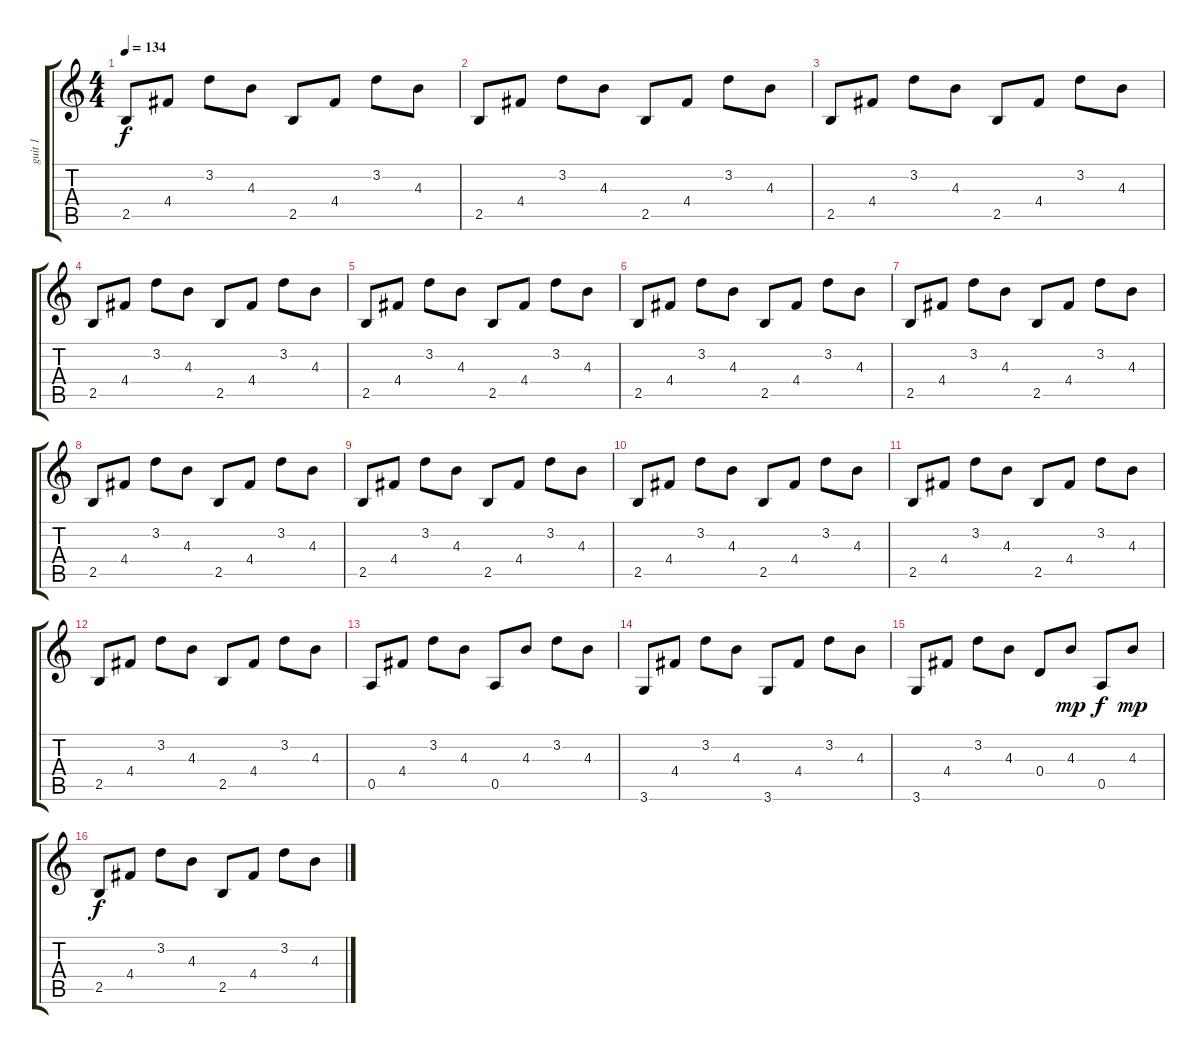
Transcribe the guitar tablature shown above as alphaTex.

\track ("guit 1" "guit 1") {instrument distortionguitar}
\staff {score tabs}
\tuning (E4 B3 G3 D3 A2 E2) {hide}
\ts (4 4)
\tempo 134
\clef g2
\ks c
2.5.8{dy f} 4.4.8 3.2.8 4.3.8 2.5.8 4.4.8 3.2.8 4.3.8 |
2.5.8 4.4.8 3.2.8 4.3.8 2.5.8 4.4.8 3.2.8 4.3.8 |
2.5.8 4.4.8 3.2.8 4.3.8 2.5.8 4.4.8 3.2.8 4.3.8 |
2.5.8 4.4.8 3.2.8 4.3.8 2.5.8 4.4.8 3.2.8 4.3.8 |
2.5.8 4.4.8 3.2.8 4.3.8 2.5.8 4.4.8 3.2.8 4.3.8 |
2.5.8 4.4.8 3.2.8 4.3.8 2.5.8 4.4.8 3.2.8 4.3.8 |
2.5.8 4.4.8 3.2.8 4.3.8 2.5.8 4.4.8 3.2.8 4.3.8 |
2.5.8 4.4.8 3.2.8 4.3.8 2.5.8 4.4.8 3.2.8 4.3.8 |
2.5.8 4.4.8 3.2.8 4.3.8 2.5.8 4.4.8 3.2.8 4.3.8 |
2.5.8 4.4.8 3.2.8 4.3.8 2.5.8 4.4.8 3.2.8 4.3.8 |
2.5.8 4.4.8 3.2.8 4.3.8 2.5.8 4.4.8 3.2.8 4.3.8 |
2.5.8 4.4.8 3.2.8 4.3.8 2.5.8 4.4.8 3.2.8 4.3.8 |
0.5.8 4.4.8 3.2.8 4.3.8 0.5.8 4.3.8 3.2.8 4.3.8 |
3.6.8 4.4.8 3.2.8 4.3.8 3.6.8 4.4.8 3.2.8 4.3.8 |
3.6.8 4.4.8 3.2.8 4.3.8 0.4.8 4.3.8{dy mp} 0.5.8{dy f} 4.3.8{dy mp} |
2.5.8{dy f} 4.4.8 3.2.8 4.3.8 2.5.8 4.4.8 3.2.8 4.3.8
